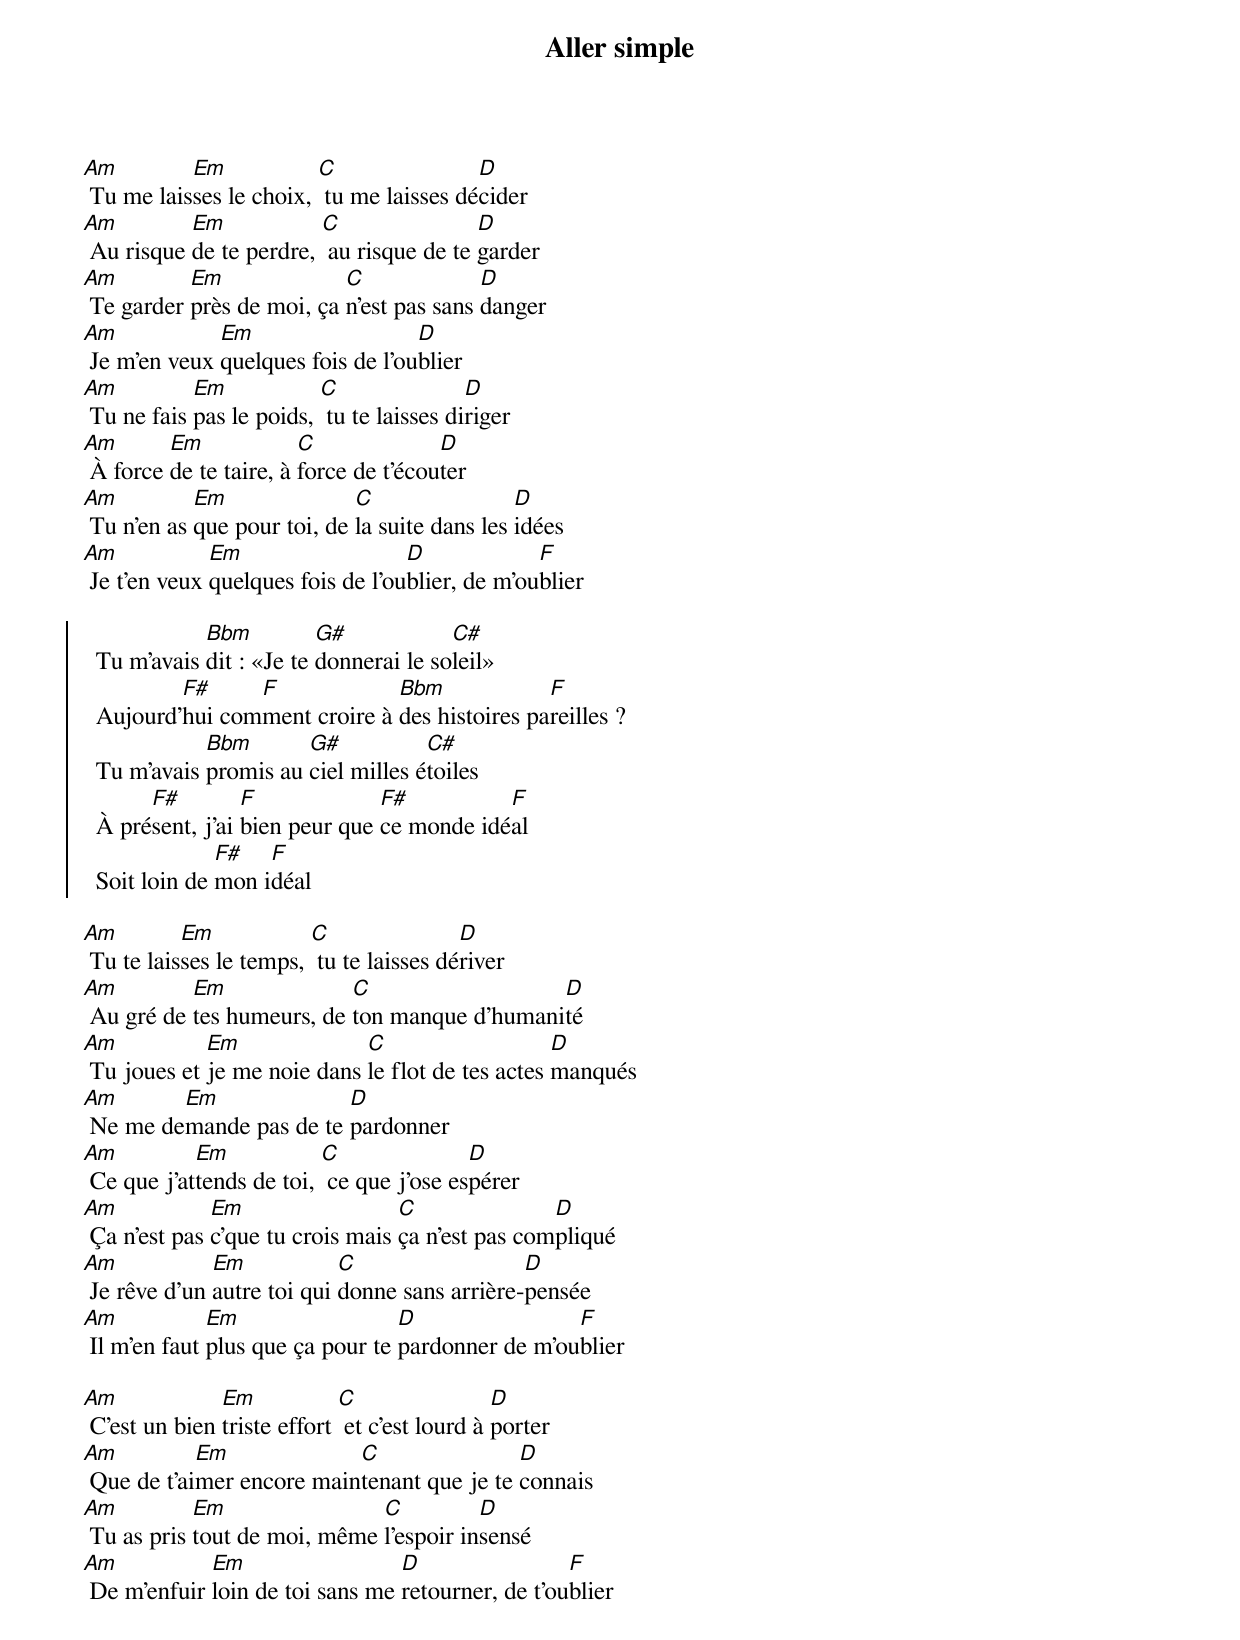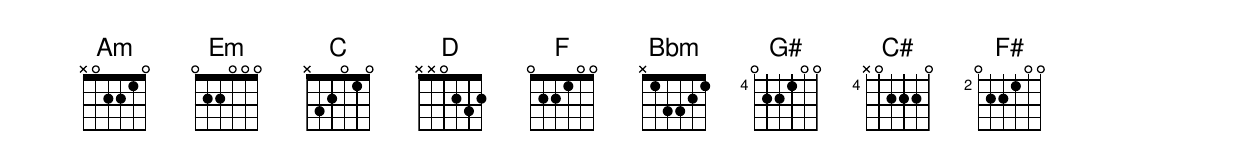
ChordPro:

{title: Aller simple}
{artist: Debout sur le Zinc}
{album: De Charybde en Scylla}
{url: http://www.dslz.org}
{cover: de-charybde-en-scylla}
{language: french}
{columns: 1}
{define: Am frets X 0 2 2 1 0}
{define: Em frets 0 2 2 0 0 0}
{define: C frets X 3 2 0 1 0}
{define: D frets X X 0 2 3 2}
{define: B&m base-fret 1 frets X 0 2 2 1 0}
{define: G# base-fret 4 frets 0 2 2 1 0 0}
{define: C# base-fret 4 frets X 0 2 2 2 0}
{define: F# base-fret 2 frets 0 2 2 1 0 0}
{define: F base-fret 1 frets 0 2 2 1 0 0}

[Am] Tu me lais[Em]ses le choix, [C] tu me laisses dé[D]cider
[Am] Au risque [Em]de te perdre, [C] au risque de te [D]garder
[Am] Te garder [Em]près de moi, ça [C]n'est pas sans [D]danger
[Am] Je m'en veux [Em]quelques fois de l'ou[D]blier
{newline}
[Am] Tu ne fais [Em]pas le poids, [C] tu te laisses di[D]riger
[Am] À force [Em]de te taire, à [C]force de t'écou[D]ter
[Am] Tu n'en as [Em]que pour toi, de [C]la suite dans les [D]idées
[Am] Je t'en veux [Em]quelques fois de l'ou[D]blier, de m'ou[F]blier

{start_of_chorus}
  Tu m'avais [Bbm]dit : «Je te [G#]donnerai le so[C#]leil»
  Aujourd'[F#]hui com[F]ment croire à [Bbm]des histoires pa[F]reilles ?
  Tu m'avais [Bbm]promis au [G#]ciel milles é[C#]toiles
  À pré[F#]sent, j'ai [F]bien peur que [F#]ce monde idé[F]al
  Soit loin de [F#]mon i[F]déal
{end_of_chorus}

[Am] Tu te lais[Em]ses le temps, [C] tu te laisses dé[D]river
[Am] Au gré de [Em]tes humeurs, de [C]ton manque d'humani[D]té
[Am] Tu joues et [Em]je me noie dans [C]le flot de tes actes [D]manqués
[Am] Ne me de[Em]mande pas de te [D]pardonner
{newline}
[Am] Ce que j'at[Em]tends de toi, [C] ce que j'ose es[D]pérer
[Am] Ça n'est pas [Em]c'que tu crois mais [C]ça n'est pas com[D]pliqué
[Am] Je rêve d'un [Em]autre toi qui [C]donne sans arrière-[D]pensée
[Am] Il m'en faut [Em]plus que ça pour te [D]pardonner de m'ou[F]blier

[Am] C'est un bien [Em]triste effort [C] et c'est lourd à [D]porter
[Am] Que de t'ai[Em]mer encore main[C]tenant que je te [D]connais
[Am] Tu as pris [Em]tout de moi, même [C]l'espoir in[D]sensé
[Am] De m'enfuir [Em]loin de toi sans me [D]retourner, de t'ou[F]blier
